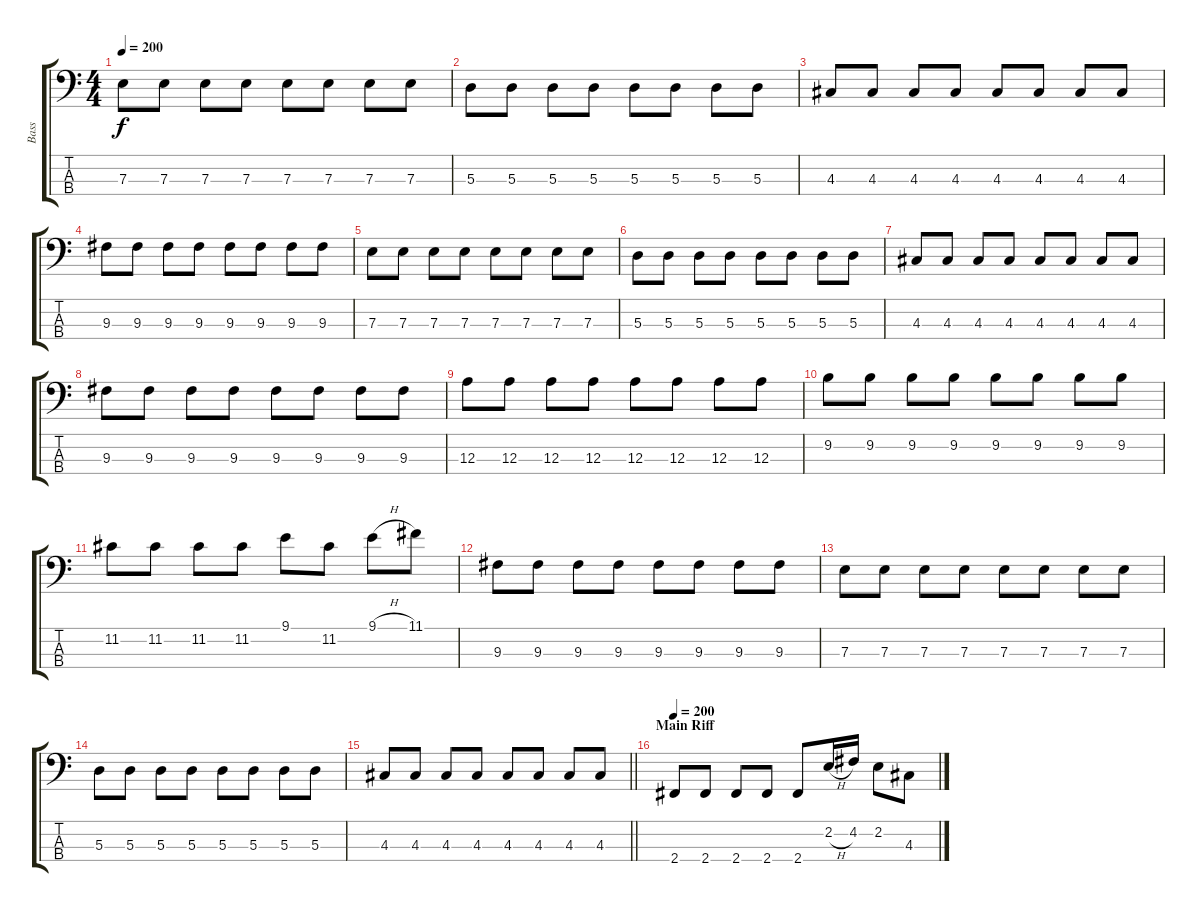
\track ("Bass" "Bass") {instrument electricbassfinger}
\staff {score tabs}
\tuning (G2 D2 A1 E1) {hide}
\ts (4 4)
\tempo 200
\clef f4
\ks c
7.3.8{dy f} 7.3.8 7.3.8 7.3.8 7.3.8 7.3.8 7.3.8 7.3.8 |
5.3.8 5.3.8 5.3.8 5.3.8 5.3.8 5.3.8 5.3.8 5.3.8 |
4.3.8 4.3.8 4.3.8 4.3.8 4.3.8 4.3.8 4.3.8 4.3.8 |
9.3.8 9.3.8 9.3.8 9.3.8 9.3.8 9.3.8 9.3.8 9.3.8 |
7.3.8 7.3.8 7.3.8 7.3.8 7.3.8 7.3.8 7.3.8 7.3.8 |
5.3.8 5.3.8 5.3.8 5.3.8 5.3.8 5.3.8 5.3.8 5.3.8 |
4.3.8 4.3.8 4.3.8 4.3.8 4.3.8 4.3.8 4.3.8 4.3.8 |
9.3.8 9.3.8 9.3.8 9.3.8 9.3.8 9.3.8 9.3.8 9.3.8 |
12.3.8 12.3.8 12.3.8 12.3.8 12.3.8 12.3.8 12.3.8 12.3.8 |
9.2.8 9.2.8 9.2.8 9.2.8 9.2.8 9.2.8 9.2.8 9.2.8 |
11.2.8 11.2.8 11.2.8 11.2.8 9.1.8 11.2.8 9.1{h}.8 11.1.8 |
9.3.8 9.3.8 9.3.8 9.3.8 9.3.8 9.3.8 9.3.8 9.3.8 |
7.3.8 7.3.8 7.3.8 7.3.8 7.3.8 7.3.8 7.3.8 7.3.8 |
5.3.8 5.3.8 5.3.8 5.3.8 5.3.8 5.3.8 5.3.8 5.3.8 |
\barLineRight lightlight
4.3.8 4.3.8 4.3.8 4.3.8 4.3.8 4.3.8 4.3.8 4.3.8 |
\section ("" "Main Riff")
\tempo 200
2.4.8 2.4.8 2.4.8 2.4.8 2.4.8 2.2{h}.16 4.2.16 2.2.8 4.3.8
